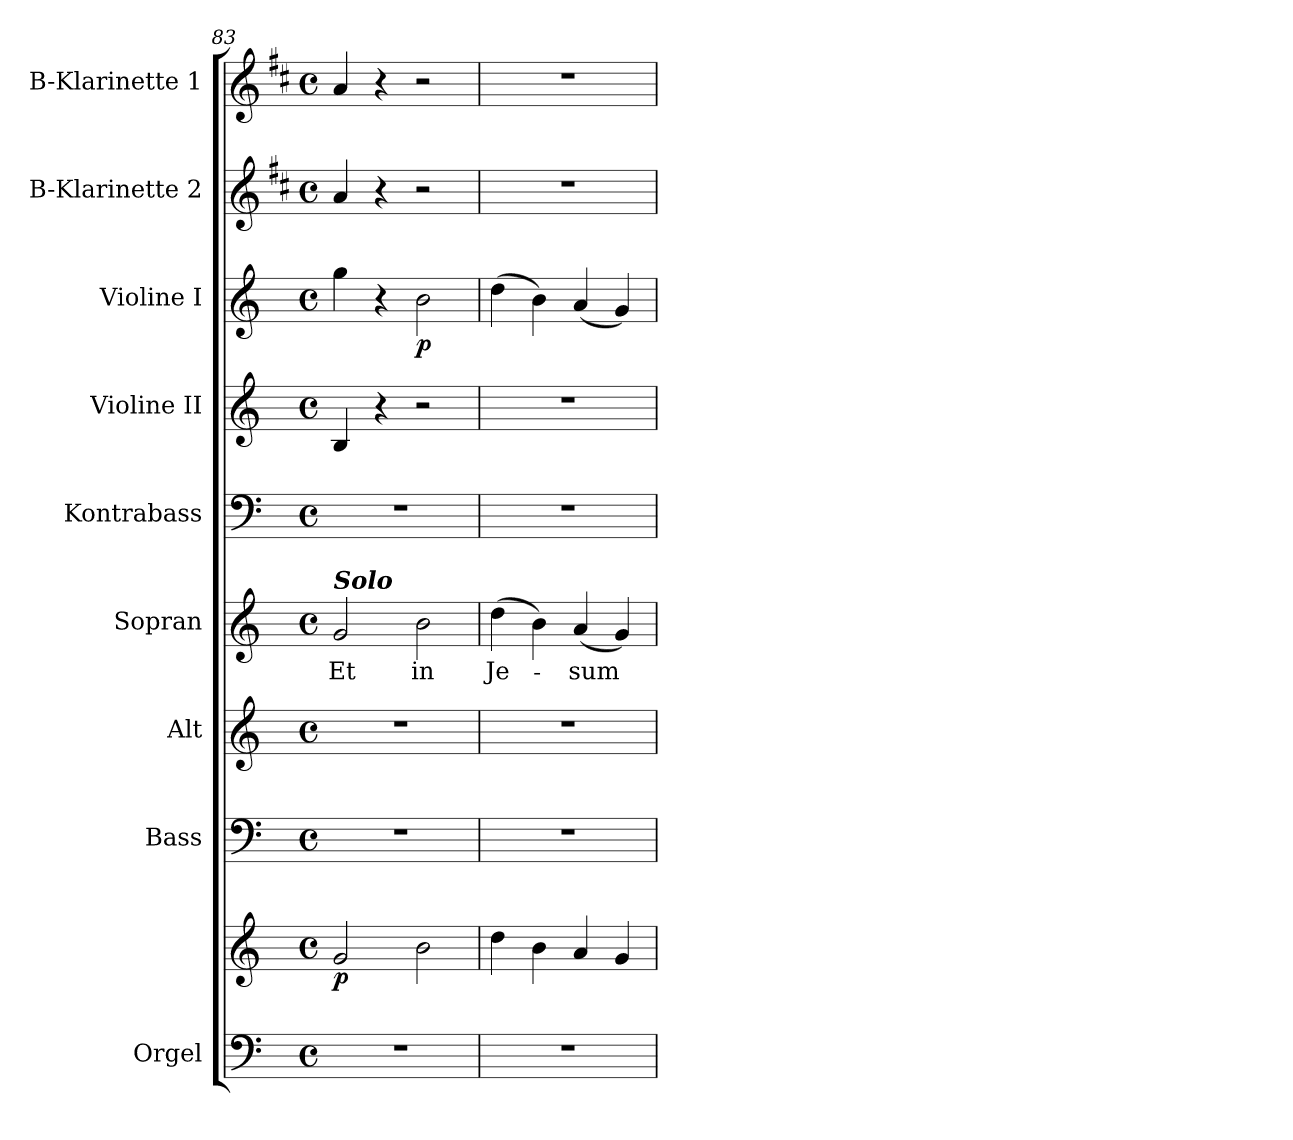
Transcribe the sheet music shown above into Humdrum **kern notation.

**kern	**kern	**dynam	**kern	**kern	**kern	**text	**kern	**kern	**kern	**dynam	**kern	**kern
*part9	*part9	*part9	*part8	*part7	*part6	*part6	*part5	*part4	*part3	*part3	*part2	*part1
*staff10	*staff9	*staff9/10	*staff8	*staff7	*staff6	*staff6	*staff5	*staff4	*staff3	*staff3	*staff2	*staff1
*I"Orgel	*	*	*I"Bass	*I"Alt	*I"Sopran	*	*I"Kontrabass	*I"Violine II	*I"Violine I	*	*I"B-Klarinette 2	*I"B-Klarinette 1
*I'Org.	*	*	*I'B.	*I'A.	*I'S.	*	*I'Kb.	*I'Vl. II	*I'Vl. I	*	*I'B Kl. 2	*I'B Kl. 1
*clefF4	*clefG2	*	*clefF4	*clefG2	*clefG2	*	*clefF4	*clefG2	*clefG2	*	*clefG2	*clefG2
*	*	*	*	*	*	*	*ITrd7c12	*	*	*	*ITrd1c2	*ITrd1c2
*k[]	*k[]	*	*k[]	*k[]	*k[]	*	*k[]	*k[]	*k[]	*	*k[]	*k[]
*C:	*C:	*	*C:	*C:	*C:	*	*C:	*C:	*C:	*	*C:	*C:
*M4/4	*M4/4	*	*M4/4	*M4/4	*M4/4	*	*M4/4	*M4/4	*M4/4	*	*M4/4	*M4/4
*met(c)	*met(c)	*	*met(c)	*met(c)	*met(c)	*	*met(c)	*met(c)	*met(c)	*	*met(c)	*met(c)
=83	=83	=83	=83	=83	=83	=83	=83	=83	=83	=83	=83	=83
!	!	!	!	!	!LO:TX:a:Bi:t=Solo	!	!	!	!	!	!	!
!	!	!LO:DY:b	!	!	!	!LO:LY:b	!	!	!	!	!	!
1r	2g/	p	1r	1r	2g/	Et	1r	4B/	4gg\	.	4g/	4g/
.	.	.	.	.	.	.	.	4r	4r	.	4r	4r
!	!	!	!	!	!	!LO:LY:b	!	!	!	!LO:DY:b	!	!
.	2b\	.	.	.	2b\	in	.	2r	2b\	p	2r	2r
=84	=84	=84	=84	=84	=84	=84	=84	=84	=84	=84	=84	=84
!	!	!	!	!	!	!LO:LY:b	!	!	!	!	!	!
1r	4dd\	.	1r	1r	(>4dd\	Je-	1r	1r	(>4dd\	.	1r	1r
.	4b\	.	.	.	4b\)	.	.	.	4b\)	.	.	.
!	!	!	!	!	!	!LO:LY:b	!	!	!	!	!	!
.	4a/	.	.	.	(<4a/	-sum	.	.	(<4a/	.	.	.
.	4g/	.	.	.	4g/)	.	.	.	4g/)	.	.	.
=	=	=	=	=	=	=	=	=	=	=	=	=
*-	*-	*-	*-	*-	*-	*-	*-	*-	*-	*-	*-	*-
